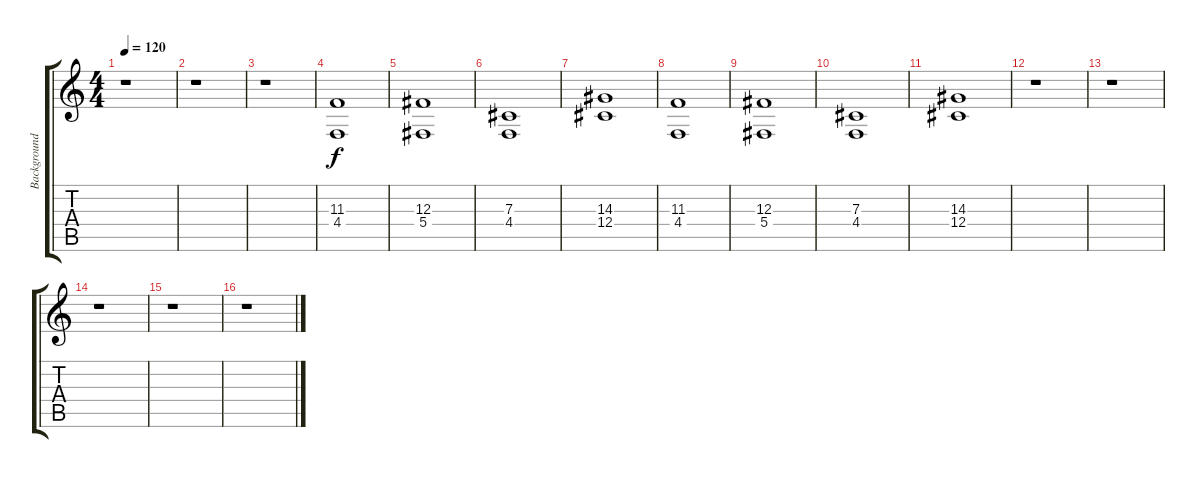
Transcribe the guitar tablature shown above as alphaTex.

\track ("Background Vocals" "Background") {instrument choiraahs}
\staff {score tabs}
\tuning (Eb4 Bb3 Gb3 Db3 Ab2 Db2) {hide}
\ts (4 4)
\tempo 120
\clef g2
\ks c
r.1{dy f} |
r.1 |
r.1 |
(11.3 4.4).1 |
(12.3 5.4).1 |
(7.3 4.4).1 |
(14.3 12.4).1 |
(11.3 4.4).1 |
(12.3 5.4).1 |
(7.3 4.4).1 |
(14.3 12.4).1 |
r.1 |
r.1 |
r.1 |
r.1 |
r.1
